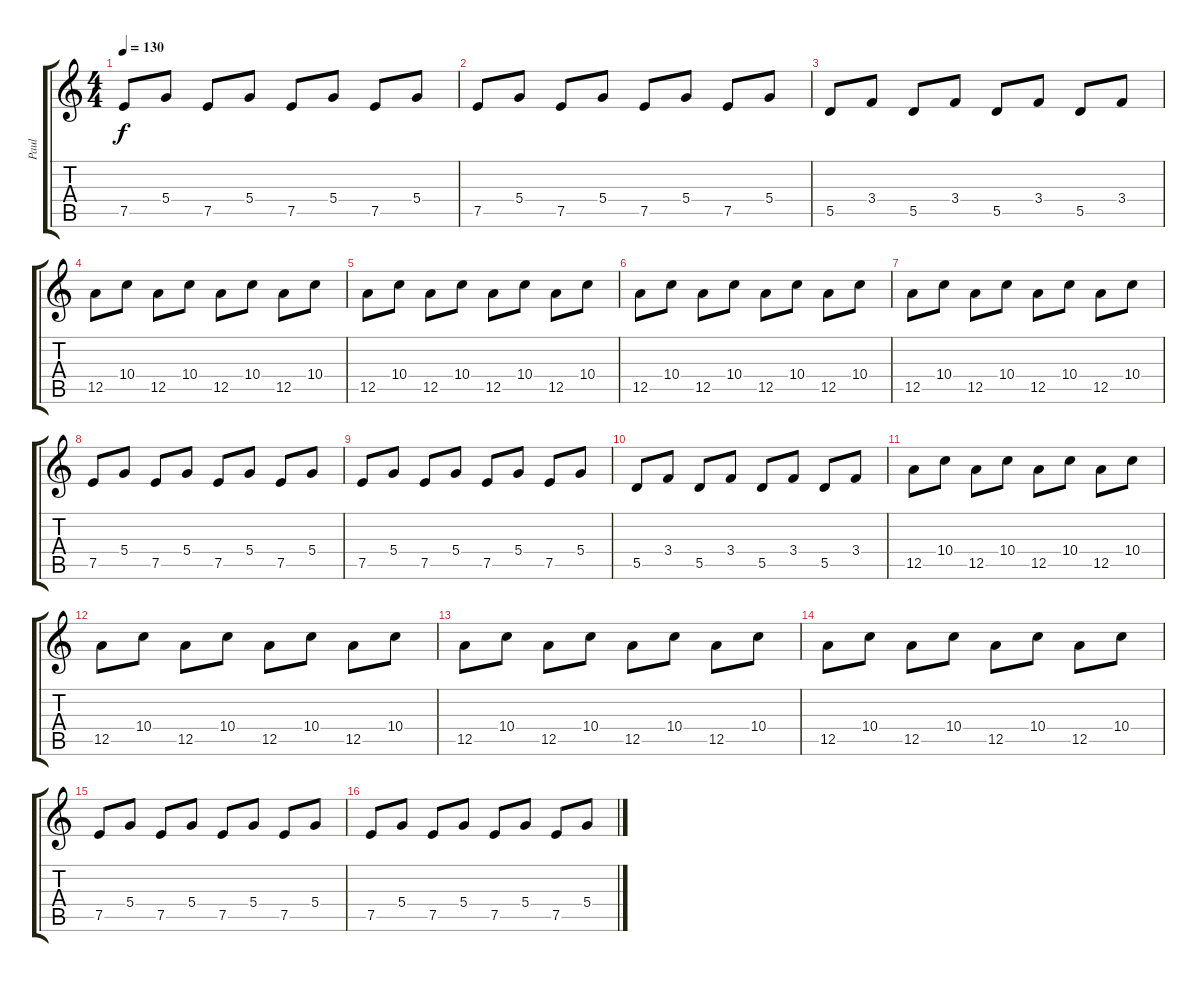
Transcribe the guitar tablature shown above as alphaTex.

\track ("Paul" "Paul") {instrument electricguitarclean}
\staff {score tabs}
\tuning (E4 B3 G3 D3 A2 E2) {hide}
\ts (4 4)
\tempo 130
\clef g2
\ks c
7.5.8{dy f} 5.4.8 7.5.8 5.4.8 7.5.8 5.4.8 7.5.8 5.4.8 |
7.5.8 5.4.8 7.5.8 5.4.8 7.5.8 5.4.8 7.5.8 5.4.8 |
5.5.8 3.4.8 5.5.8 3.4.8 5.5.8 3.4.8 5.5.8 3.4.8 |
12.5.8 10.4.8 12.5.8 10.4.8 12.5.8 10.4.8 12.5.8 10.4.8 |
12.5.8 10.4.8 12.5.8 10.4.8 12.5.8 10.4.8 12.5.8 10.4.8 |
12.5.8 10.4.8 12.5.8 10.4.8 12.5.8 10.4.8 12.5.8 10.4.8 |
12.5.8 10.4.8 12.5.8 10.4.8 12.5.8 10.4.8 12.5.8 10.4.8 |
7.5.8 5.4.8 7.5.8 5.4.8 7.5.8 5.4.8 7.5.8 5.4.8 |
7.5.8 5.4.8 7.5.8 5.4.8 7.5.8 5.4.8 7.5.8 5.4.8 |
5.5.8 3.4.8 5.5.8 3.4.8 5.5.8 3.4.8 5.5.8 3.4.8 |
12.5.8 10.4.8 12.5.8 10.4.8 12.5.8 10.4.8 12.5.8 10.4.8 |
12.5.8 10.4.8 12.5.8 10.4.8 12.5.8 10.4.8 12.5.8 10.4.8 |
12.5.8 10.4.8 12.5.8 10.4.8 12.5.8 10.4.8 12.5.8 10.4.8 |
12.5.8 10.4.8 12.5.8 10.4.8 12.5.8 10.4.8 12.5.8 10.4.8 |
7.5.8 5.4.8 7.5.8 5.4.8 7.5.8 5.4.8 7.5.8 5.4.8 |
7.5.8 5.4.8 7.5.8 5.4.8 7.5.8 5.4.8 7.5.8 5.4.8
